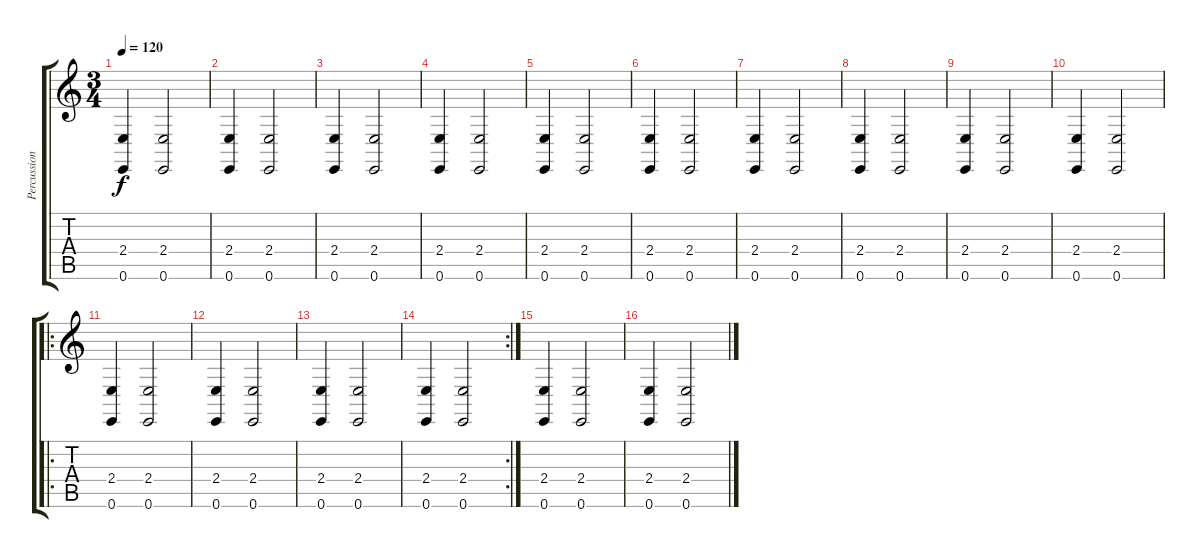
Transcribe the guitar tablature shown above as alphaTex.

\track ("Percussion" "Percussion") {instrument melodictom}
\staff {score tabs}
\tuning (E4 B3 G3 D3 A2 E2) {hide}
\ts (3 4)
\tempo 120
\clef g2
\ks c
(2.4 0.6).4{dy f} (2.4 0.6).2 |
(2.4 0.6).4 (2.4 0.6).2 |
(2.4 0.6).4 (2.4 0.6).2 |
(2.4 0.6).4 (2.4 0.6).2 |
(2.4 0.6).4 (2.4 0.6).2 |
(2.4 0.6).4 (2.4 0.6).2 |
(2.4 0.6).4 (2.4 0.6).2 |
(2.4 0.6).4 (2.4 0.6).2 |
(2.4 0.6).4 (2.4 0.6).2 |
(2.4 0.6).4 (2.4 0.6).2 |
\ro
(2.4 0.6).4 (2.4 0.6).2 |
(2.4 0.6).4 (2.4 0.6).2 |
(2.4 0.6).4 (2.4 0.6).2 |
\rc 2
(2.4 0.6).4 (2.4 0.6).2 |
(2.4 0.6).4 (2.4 0.6).2 |
(2.4 0.6).4 (2.4 0.6).2
